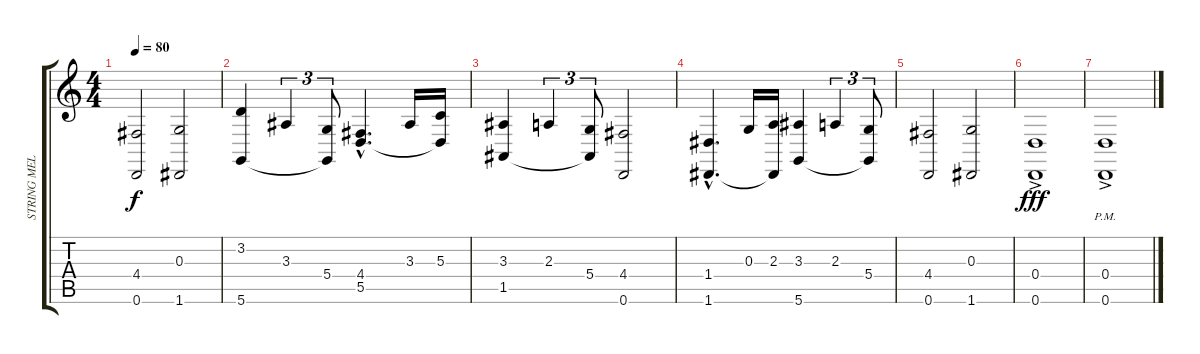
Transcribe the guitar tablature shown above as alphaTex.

\track ("STRING MELODIE" "STRING MEL") {instrument stringensemble1}
\staff {score tabs}
\tuning (E4 B3 G3 D3 A2 D2) {hide}
\ts (4 4)
\tempo 80
\clef g2
\ks c
(4.4 0.6).2{dy f} (0.3 1.6).2 |
(3.2 5.6).4 3.3.4{tu (3 2)} (5.4 5.6{t}).8{tu (3 2)} (4.4{hac} 5.5{hac}).4{d} 3.3.16 (5.3 5.5{t}).16 |
(3.3 1.5).4 2.3.4{tu (3 2)} (5.4 1.5{t}).8{tu (3 2)} (4.4 0.6).2 |
(1.4{hac} 1.6{hac}).4{d} 0.3.16 (2.3 1.6{t}).16 (3.3 5.6).4 2.3.4{tu (3 2)} (5.4 5.6{t}).8{tu (3 2)} |
(4.4 0.6).2 (0.3 1.6).2 |
(0.4{ac} 0.6{ac}).1{dy fff} |
(0.4{ac pm} 0.6{ac pm}).1
